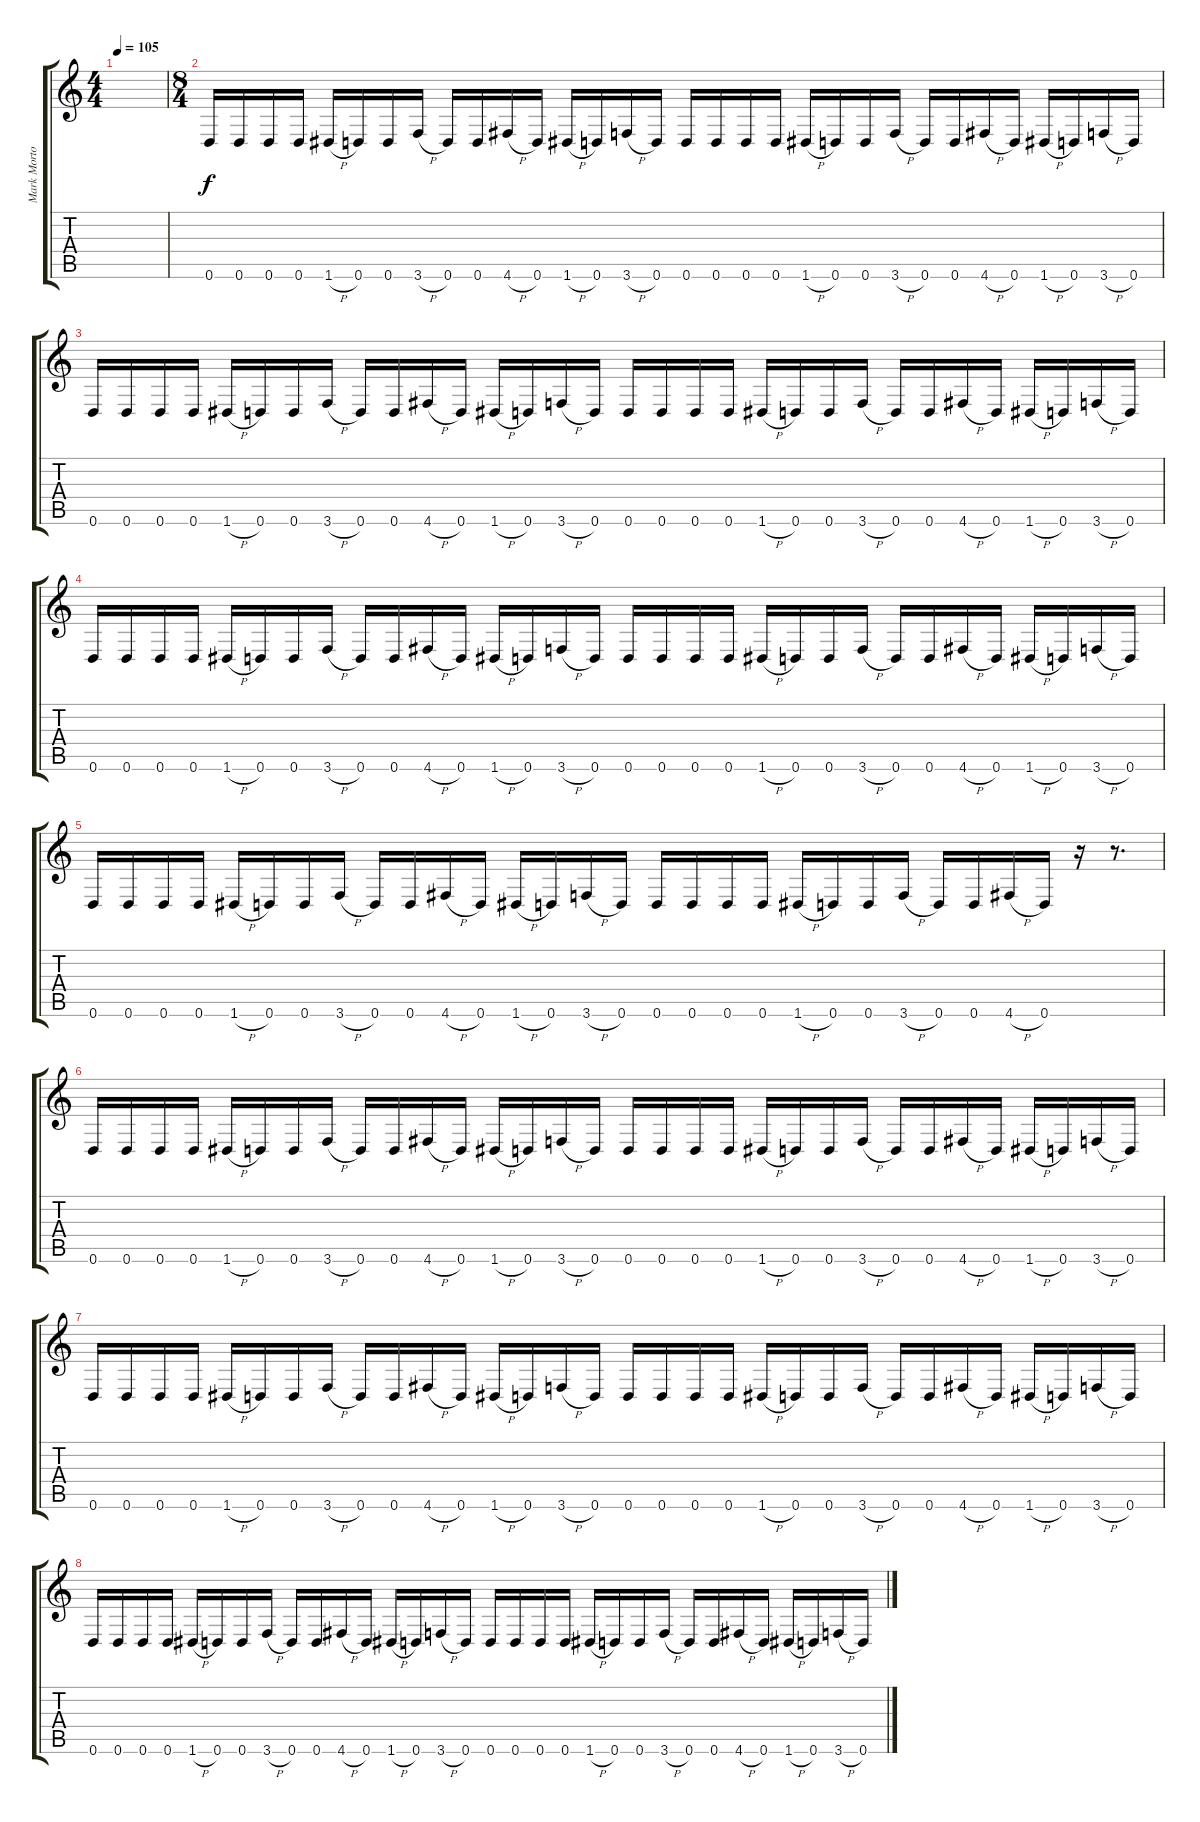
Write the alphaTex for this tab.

\track ("Mark Morton" "Mark Morto") {instrument distortionguitar}
\staff {score tabs}
\tuning (E4 B3 G3 D3 A2 D2) {hide}
\ts (4 4)
\tempo 105
\clef g2
\ks c
|
\ts (8 4)
0.6.16 0.6.16 0.6.16 0.6.16 1.6{h}.16 0.6.16 0.6.16 3.6{h}.16 0.6.16 0.6.16 4.6{h}.16 0.6.16 1.6{h}.16 0.6.16 3.6{h}.16 0.6.16 0.6.16 0.6.16 0.6.16 0.6.16 1.6{h}.16 0.6.16 0.6.16 3.6{h}.16 0.6.16 0.6.16 4.6{h}.16 0.6.16 1.6{h}.16 0.6.16 3.6{h}.16 0.6.16 |
0.6.16 0.6.16 0.6.16 0.6.16 1.6{h}.16 0.6.16 0.6.16 3.6{h}.16 0.6.16 0.6.16 4.6{h}.16 0.6.16 1.6{h}.16 0.6.16 3.6{h}.16 0.6.16 0.6.16 0.6.16 0.6.16 0.6.16 1.6{h}.16 0.6.16 0.6.16 3.6{h}.16 0.6.16 0.6.16 4.6{h}.16 0.6.16 1.6{h}.16 0.6.16 3.6{h}.16 0.6.16 |
0.6.16 0.6.16 0.6.16 0.6.16 1.6{h}.16 0.6.16 0.6.16 3.6{h}.16 0.6.16 0.6.16 4.6{h}.16 0.6.16 1.6{h}.16 0.6.16 3.6{h}.16 0.6.16 0.6.16 0.6.16 0.6.16 0.6.16 1.6{h}.16 0.6.16 0.6.16 3.6{h}.16 0.6.16 0.6.16 4.6{h}.16 0.6.16 1.6{h}.16 0.6.16 3.6{h}.16 0.6.16 |
0.6.16 0.6.16 0.6.16 0.6.16 1.6{h}.16 0.6.16 0.6.16 3.6{h}.16 0.6.16 0.6.16 4.6{h}.16 0.6.16 1.6{h}.16 0.6.16 3.6{h}.16 0.6.16 0.6.16 0.6.16 0.6.16 0.6.16 1.6{h}.16 0.6.16 0.6.16 3.6{h}.16 0.6.16 0.6.16 4.6{h}.16 0.6.16 r.16 r.8{d} |
0.6.16 0.6.16 0.6.16 0.6.16 1.6{h}.16 0.6.16 0.6.16 3.6{h}.16 0.6.16 0.6.16 4.6{h}.16 0.6.16 1.6{h}.16 0.6.16 3.6{h}.16 0.6.16 0.6.16 0.6.16 0.6.16 0.6.16 1.6{h}.16 0.6.16 0.6.16 3.6{h}.16 0.6.16 0.6.16 4.6{h}.16 0.6.16 1.6{h}.16 0.6.16 3.6{h}.16 0.6.16 |
0.6.16 0.6.16 0.6.16 0.6.16 1.6{h}.16 0.6.16 0.6.16 3.6{h}.16 0.6.16 0.6.16 4.6{h}.16 0.6.16 1.6{h}.16 0.6.16 3.6{h}.16 0.6.16 0.6.16 0.6.16 0.6.16 0.6.16 1.6{h}.16 0.6.16 0.6.16 3.6{h}.16 0.6.16 0.6.16 4.6{h}.16 0.6.16 1.6{h}.16 0.6.16 3.6{h}.16 0.6.16 |
0.6.16 0.6.16 0.6.16 0.6.16 1.6{h}.16 0.6.16 0.6.16 3.6{h}.16 0.6.16 0.6.16 4.6{h}.16 0.6.16 1.6{h}.16 0.6.16 3.6{h}.16 0.6.16 0.6.16 0.6.16 0.6.16 0.6.16 1.6{h}.16 0.6.16 0.6.16 3.6{h}.16 0.6.16 0.6.16 4.6{h}.16 0.6.16 1.6{h}.16 0.6.16 3.6{h}.16 0.6.16
